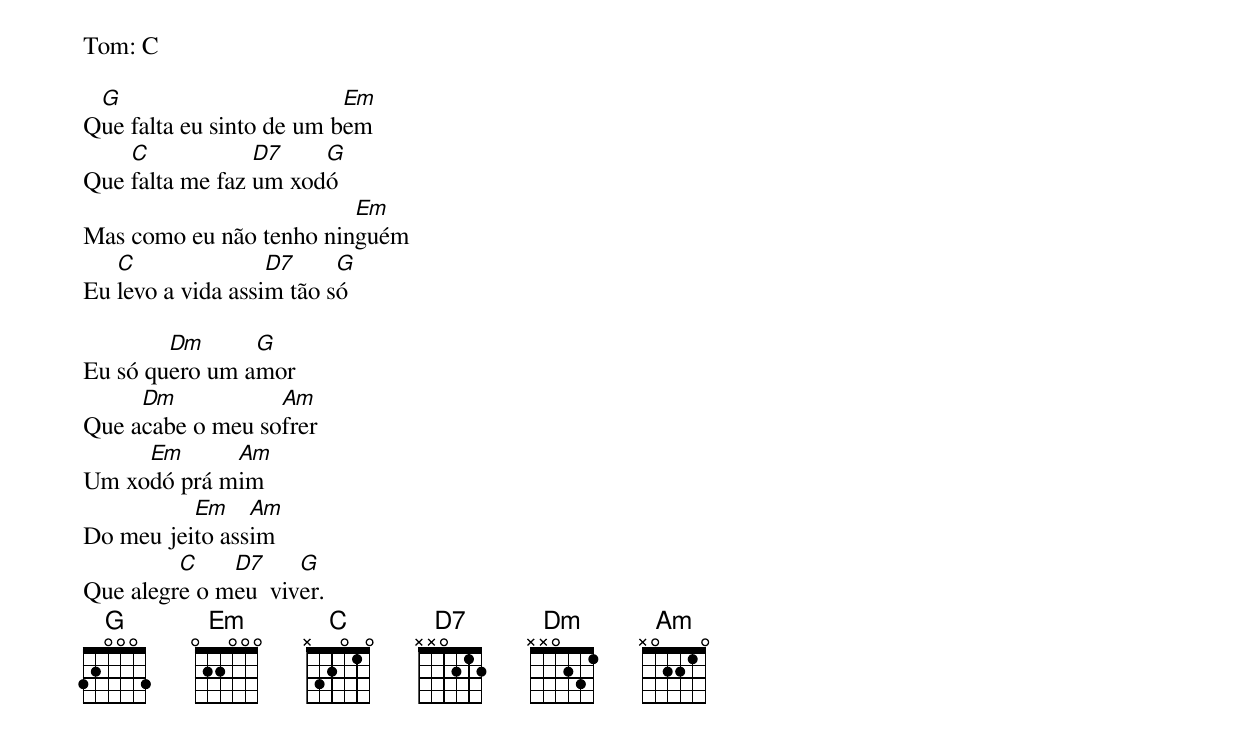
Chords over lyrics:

Tom: C

 G                        Em
Que falta eu sinto de um bem
    C            D7    G
Que falta me faz um xodó
                         Em
Mas como eu não tenho ninguém
   C               D7     G
Eu levo a vida assim tão só

        Dm      G
Eu só quero um amor
     Dm           Am
Que acabe o meu sofrer
     Em      Am
Um xodó prá mim
          Em    Am
Do meu jeito assim
         C    D7     G
Que alegre o meu  viver.
